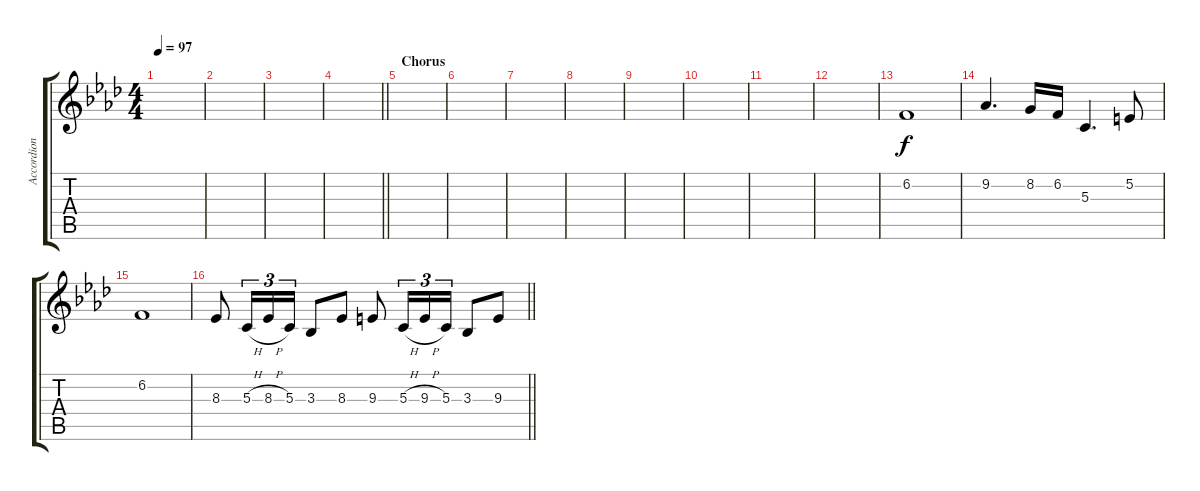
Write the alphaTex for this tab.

\track ("Accordion" "Accordion") {instrument accordion}
\staff {score tabs}
\tuning (E4 B3 G3 D3 A2 E2) {hide}
\ts (4 4)
\tempo 97
\clef g2
\ks fminor
|
|
|
\barLineRight lightlight
|
\section ("" "Chorus")
|
|
|
|
|
|
|
|
6.2.1 |
9.2.4{d} 8.2.16 6.2.16 5.3.4{d} 5.2.8 |
6.2.1 |
\barLineRight lightlight
8.3.8 5.3{h}.16{tu (3 2)} 8.3{h}.16{tu (3 2)} 5.3.16{tu (3 2)} 3.3.8 8.3.8 9.3.8 5.3{h}.16{tu (3 2)} 9.3{h}.16{tu (3 2)} 5.3.16{tu (3 2)} 3.3.8 9.3.8
